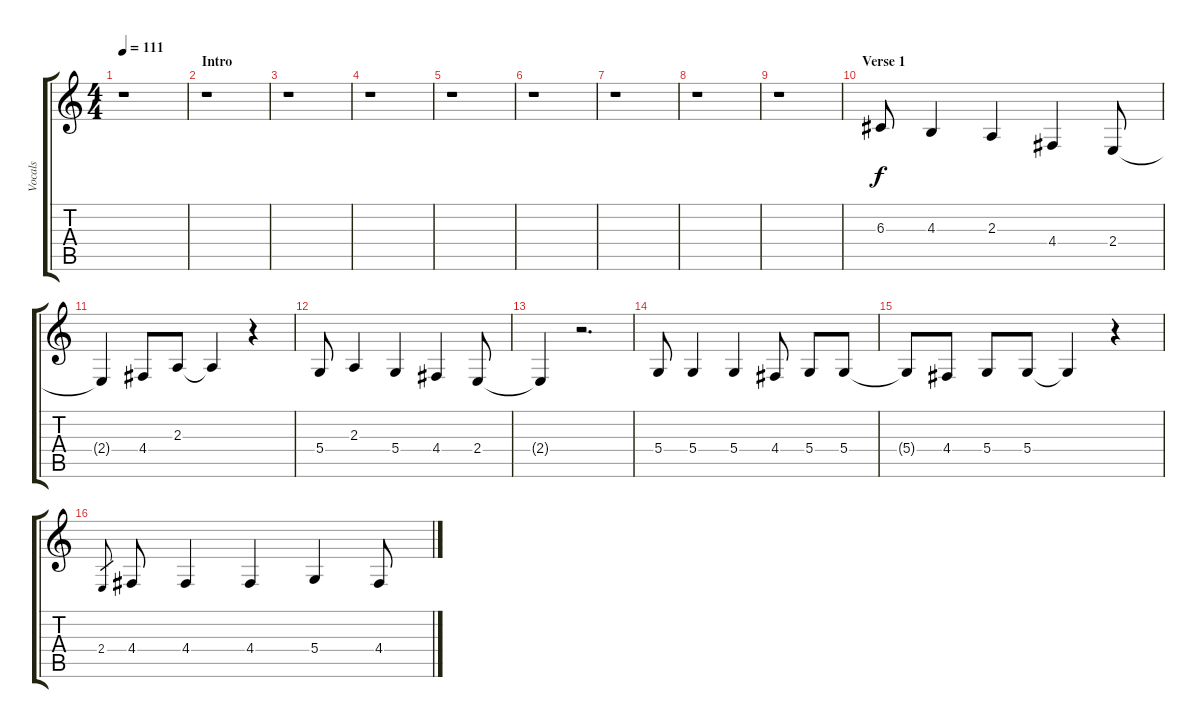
\track ("Vocals" "Vocals") {instrument tenorsax}
\staff {score tabs}
\tuning (E4 B3 G3 D3 A2 E2) {hide}
\ts (4 4)
\tempo 111
\clef g2
\ks c
r.1{dy f instrument tenorsax} |
\section ("" "Intro")
r.1 |
r.1 |
r.1 |
r.1 |
r.1 |
r.1 |
r.1 |
r.1 |
\section ("" "Verse 1")
6.3.8 4.3.4 2.3.4 4.4.4 2.4.8 |
2.4{t}.4 4.4.8 2.3.8 2.3{t}.4 r.4 |
5.4.8 2.3.4 5.4.4 4.4.4 2.4.8 |
2.4{t}.4 r.2{d} |
5.4.8 5.4.4 5.4.4 4.4.8 5.4.8 5.4.8 |
5.4{t}.8 4.4.8 5.4.8 5.4.8 5.4{t}.4 r.4 |
2.4.8{gr} 4.4.8 4.4.4 4.4.4 5.4.4 4.4.8
